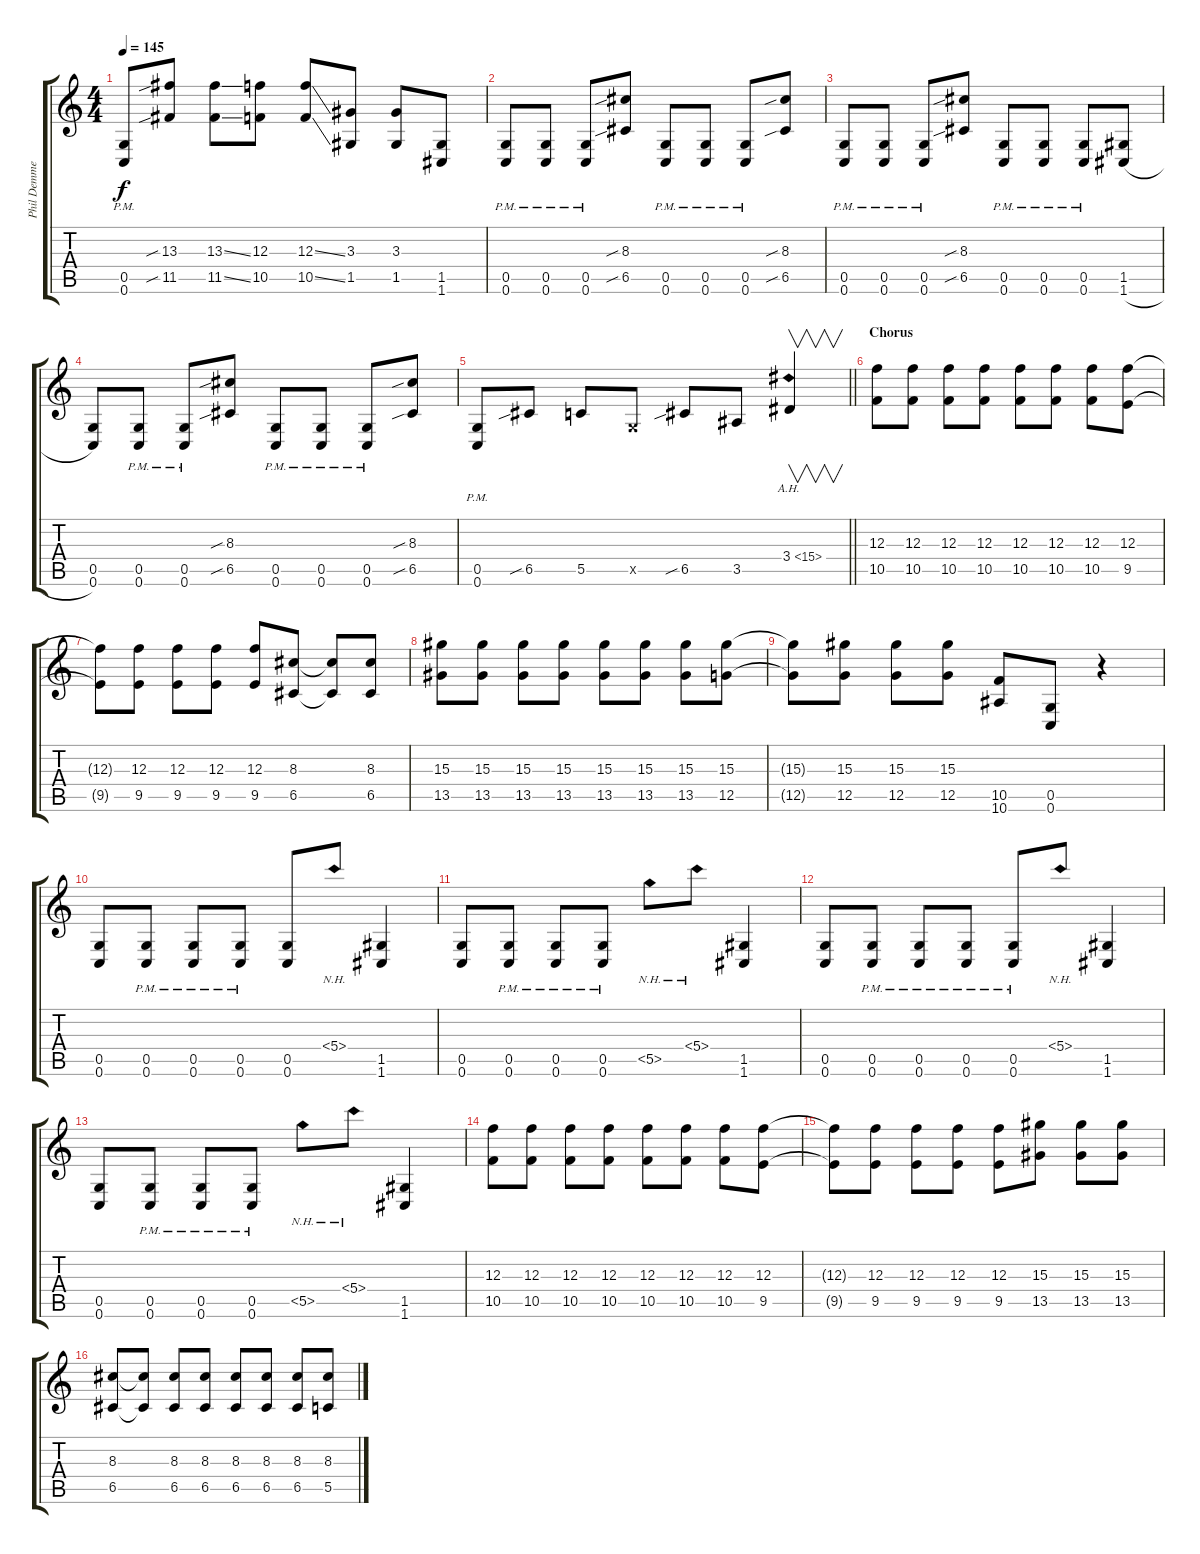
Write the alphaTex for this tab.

\track ("Phil Demmel" "Phil Demme") {instrument distortionguitar}
\staff {score tabs}
\tuning (D4 A3 F3 C3 G2 C2) {hide}
\ts (4 4)
\tempo 145
\clef g2
\ks c
(0.5{pm} 0.6{pm}).8{dy f} (13.3{sib} 11.5{sib}).8 (13.3{ss} 11.5{ss}).8 (12.3 10.5).8 (12.3{ss} 10.5{ss}).8 (3.3 1.5).8 (3.3 1.5).8 (1.5 1.6).8 |
(0.5{pm} 0.6{pm}).8 (0.5{pm} 0.6{pm}).8 (0.5{pm} 0.6{pm}).8 (8.3{sib} 6.5{sib}).8 (0.5{pm} 0.6{pm}).8 (0.5{pm} 0.6{pm}).8 (0.5{pm} 0.6{pm}).8 (8.3{sib} 6.5{sib}).8 |
(0.5{pm} 0.6{pm}).8 (0.5{pm} 0.6{pm}).8 (0.5{pm} 0.6{pm}).8 (8.3{sib} 6.5{sib}).8 (0.5{pm} 0.6{pm}).8 (0.5{pm} 0.6{pm}).8 (0.5{pm} 0.6{pm}).8 (1.5 1.6{h}).8 |
(0.5 0.6).8 (0.5{pm} 0.6{pm}).8 (0.5{pm} 0.6{pm}).8 (8.3{sib} 6.5{sib}).8 (0.5{pm} 0.6{pm}).8 (0.5{pm} 0.6{pm}).8 (0.5{pm} 0.6{pm}).8 (8.3{sib} 6.5{sib}).8 |
\barLineRight lightlight
(0.5{pm} 0.6{pm}).8 6.5{sib}.8 5.5.8 0.5{x}.8 6.5{sib}.8 3.5.8 3.4{ah 12}.4{v} |
\section ("" "Chorus")
(12.3 10.5).8 (12.3 10.5).8 (12.3 10.5).8 (12.3 10.5).8 (12.3 10.5).8 (12.3 10.5).8 (12.3 10.5).8 (12.3 9.5).8 |
(12.3{t} 9.5{t}).8 (12.3 9.5).8 (12.3 9.5).8 (12.3 9.5).8 (12.3 9.5).8 (8.3 6.5).8 (8.3{t} 6.5{t}).8 (8.3 6.5).8 |
(15.3 13.5).8 (15.3 13.5).8 (15.3 13.5).8 (15.3 13.5).8 (15.3 13.5).8 (15.3 13.5).8 (15.3 13.5).8 (15.3 12.5).8 |
(15.3{t} 12.5{t}).8 (15.3 12.5).8 (15.3 12.5).8 (15.3 12.5).8 (10.5 10.6).8 (0.5 0.6).8 r.4 |
(0.5 0.6).8 (0.5{pm} 0.6{pm}).8 (0.5{pm} 0.6{pm}).8 (0.5{pm} 0.6{pm}).8 (0.5 0.6).8 5.4{nh}.8 (1.5 1.6).4 |
(0.5 0.6).8 (0.5{pm} 0.6{pm}).8 (0.5{pm} 0.6{pm}).8 (0.5{pm} 0.6{pm}).8 5.5{nh}.8 5.4{nh}.8 (1.5 1.6).4 |
(0.5 0.6).8 (0.5{pm} 0.6{pm}).8 (0.5{pm} 0.6{pm}).8 (0.5{pm} 0.6{pm}).8 (0.5{pm} 0.6{pm}).8 5.4{nh}.8 (1.5 1.6).4 |
(0.5 0.6).8 (0.5{pm} 0.6{pm}).8 (0.5{pm} 0.6{pm}).8 (0.5{pm} 0.6{pm}).8 5.5{nh}.8 5.4{nh}.8 (1.5 1.6).4 |
(12.3 10.5).8 (12.3 10.5).8 (12.3 10.5).8 (12.3 10.5).8 (12.3 10.5).8 (12.3 10.5).8 (12.3 10.5).8 (12.3 9.5).8 |
(12.3{t} 9.5{t}).8 (12.3 9.5).8 (12.3 9.5).8 (12.3 9.5).8 (12.3 9.5).8 (15.3 13.5).8 (15.3 13.5).8 (15.3 13.5).8 |
(8.3 6.5).8 (8.3{t} 6.5{t}).8 (8.3 6.5).8 (8.3 6.5).8 (8.3 6.5).8 (8.3 6.5).8 (8.3 6.5).8 (8.3 5.5).8
